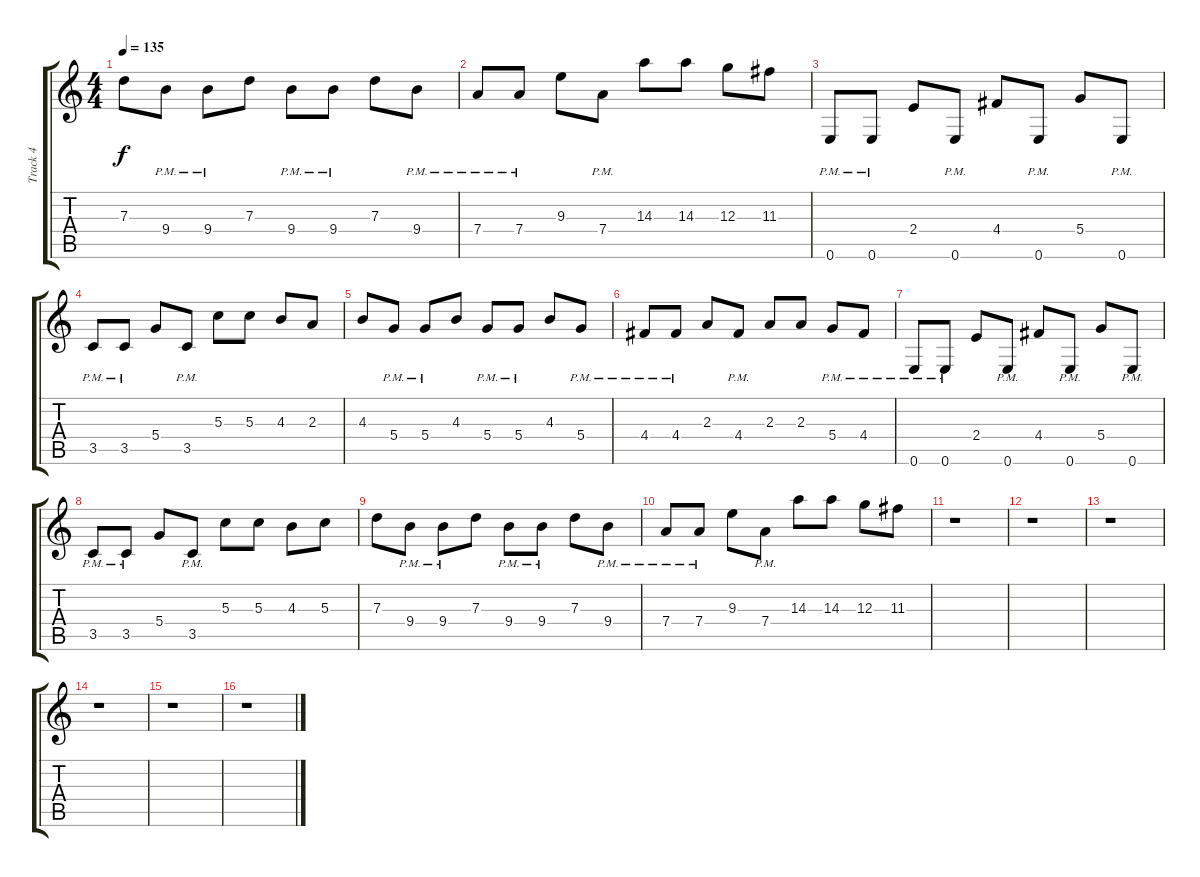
\track ("Track 4" "Track 4") {instrument distortionguitar}
\staff {score tabs}
\tuning (E4 B3 G3 D3 A2 E2) {hide}
\ts (4 4)
\tempo 135
\clef g2
\ks c
7.3.8{dy f} 9.4{pm}.8 9.4{pm}.8 7.3.8 9.4{pm}.8 9.4{pm}.8 7.3.8 9.4{pm}.8 |
7.4{pm}.8 7.4{pm}.8 9.3.8 7.4{pm}.8 14.3.8 14.3.8 12.3.8 11.3.8 |
0.6{pm}.8 0.6{pm}.8 2.4.8 0.6{pm}.8 4.4.8 0.6{pm}.8 5.4.8 0.6{pm}.8 |
3.5{pm}.8 3.5{pm}.8 5.4.8 3.5{pm}.8 5.3.8 5.3.8 4.3.8 2.3.8 |
4.3.8 5.4{pm}.8 5.4{pm}.8 4.3.8 5.4{pm}.8 5.4{pm}.8 4.3.8 5.4{pm}.8 |
4.4{pm}.8 4.4{pm}.8 2.3.8 4.4{pm}.8 2.3.8 2.3.8 5.4{pm}.8 4.4{pm}.8 |
0.6{pm}.8 0.6{pm}.8 2.4.8 0.6{pm}.8 4.4.8 0.6{pm}.8 5.4.8 0.6{pm}.8 |
3.5{pm}.8 3.5{pm}.8 5.4.8 3.5{pm}.8 5.3.8 5.3.8 4.3.8 5.3.8 |
7.3.8 9.4{pm}.8 9.4{pm}.8 7.3.8 9.4{pm}.8 9.4{pm}.8 7.3.8 9.4{pm}.8 |
7.4{pm}.8 7.4{pm}.8 9.3.8 7.4{pm}.8 14.3.8 14.3.8 12.3.8 11.3.8 |
r.1 |
r.1 |
r.1 |
r.1 |
r.1 |
r.1
